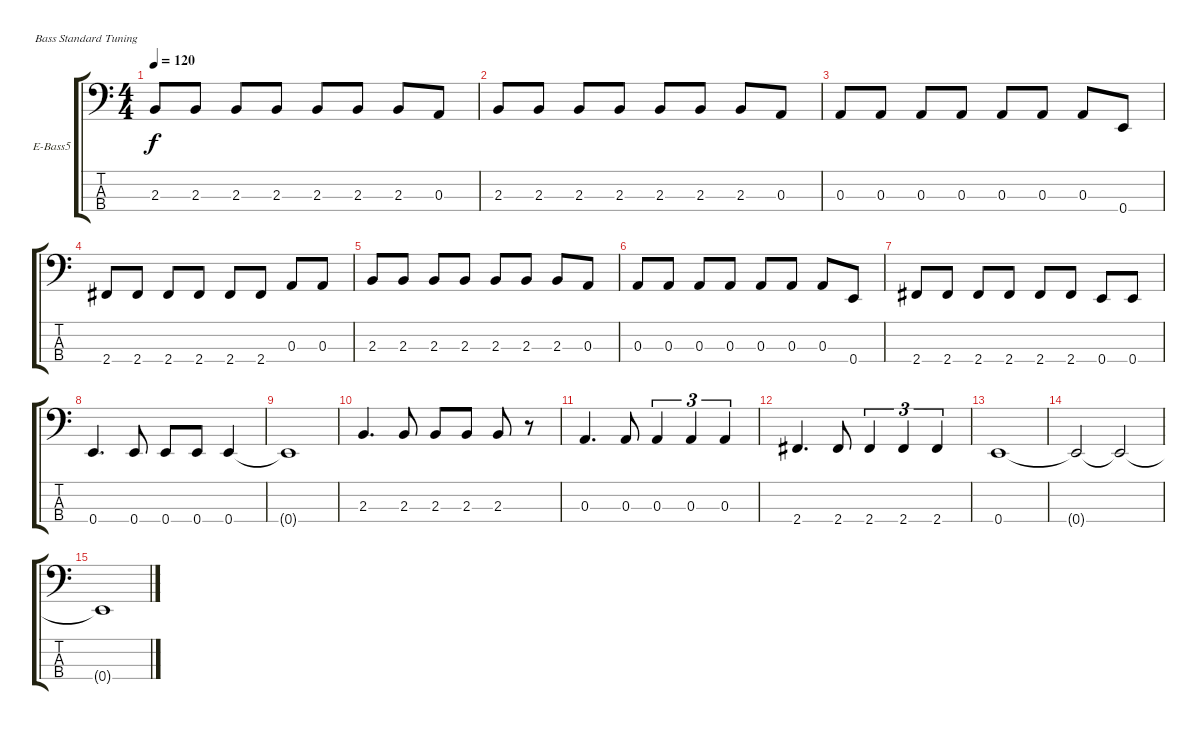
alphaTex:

\defaultSystemsLayout 4
\bracketExtendMode groupsimilarinstruments
\firstSystemTrackNameOrientation horizontal
\otherSystemsTrackNameOrientation horizontal
\track ("Trujillo" "E-Bass5") {instrument electricbassfinger}
\staff {score tabs}
\tuning (G2 D2 A1 E1)
\ts (4 4)
\tempo 120
\clef f4
\ks c
2.3.8{dy f} 2.3.8 2.3.8 2.3.8 2.3.8 2.3.8 2.3.8 0.3.8 |
2.3.8 2.3.8 2.3.8 2.3.8 2.3.8 2.3.8 2.3.8 0.3.8 |
0.3.8 0.3.8 0.3.8 0.3.8 0.3.8 0.3.8 0.3.8 0.4.8 |
2.4.8 2.4.8 2.4.8 2.4.8 2.4.8 2.4.8 0.3.8 0.3.8 |
2.3.8 2.3.8 2.3.8 2.3.8 2.3.8 2.3.8 2.3.8 0.3.8 |
0.3.8 0.3.8 0.3.8 0.3.8 0.3.8 0.3.8 0.3.8 0.4.8 |
2.4.8 2.4.8 2.4.8 2.4.8 2.4.8 2.4.8 0.4.8 0.4.8 |
0.4.4{d} 0.4.8 0.4.8 0.4.8 0.4.4 |
0.4{t}.1 |
2.3.4{d} 2.3.8 2.3.8 2.3.8 2.3.8 r.8 |
0.3.4{d} 0.3.8 0.3.4{tu (3 2)} 0.3.4{tu (3 2)} 0.3.4{tu (3 2)} |
2.4.4{d} 2.4.8 2.4.4{tu (3 2)} 2.4.4{tu (3 2)} 2.4.4{tu (3 2)} |
0.4.1 |
0.4{t}.2 0.4{t}.2 |
0.4{t}.1
